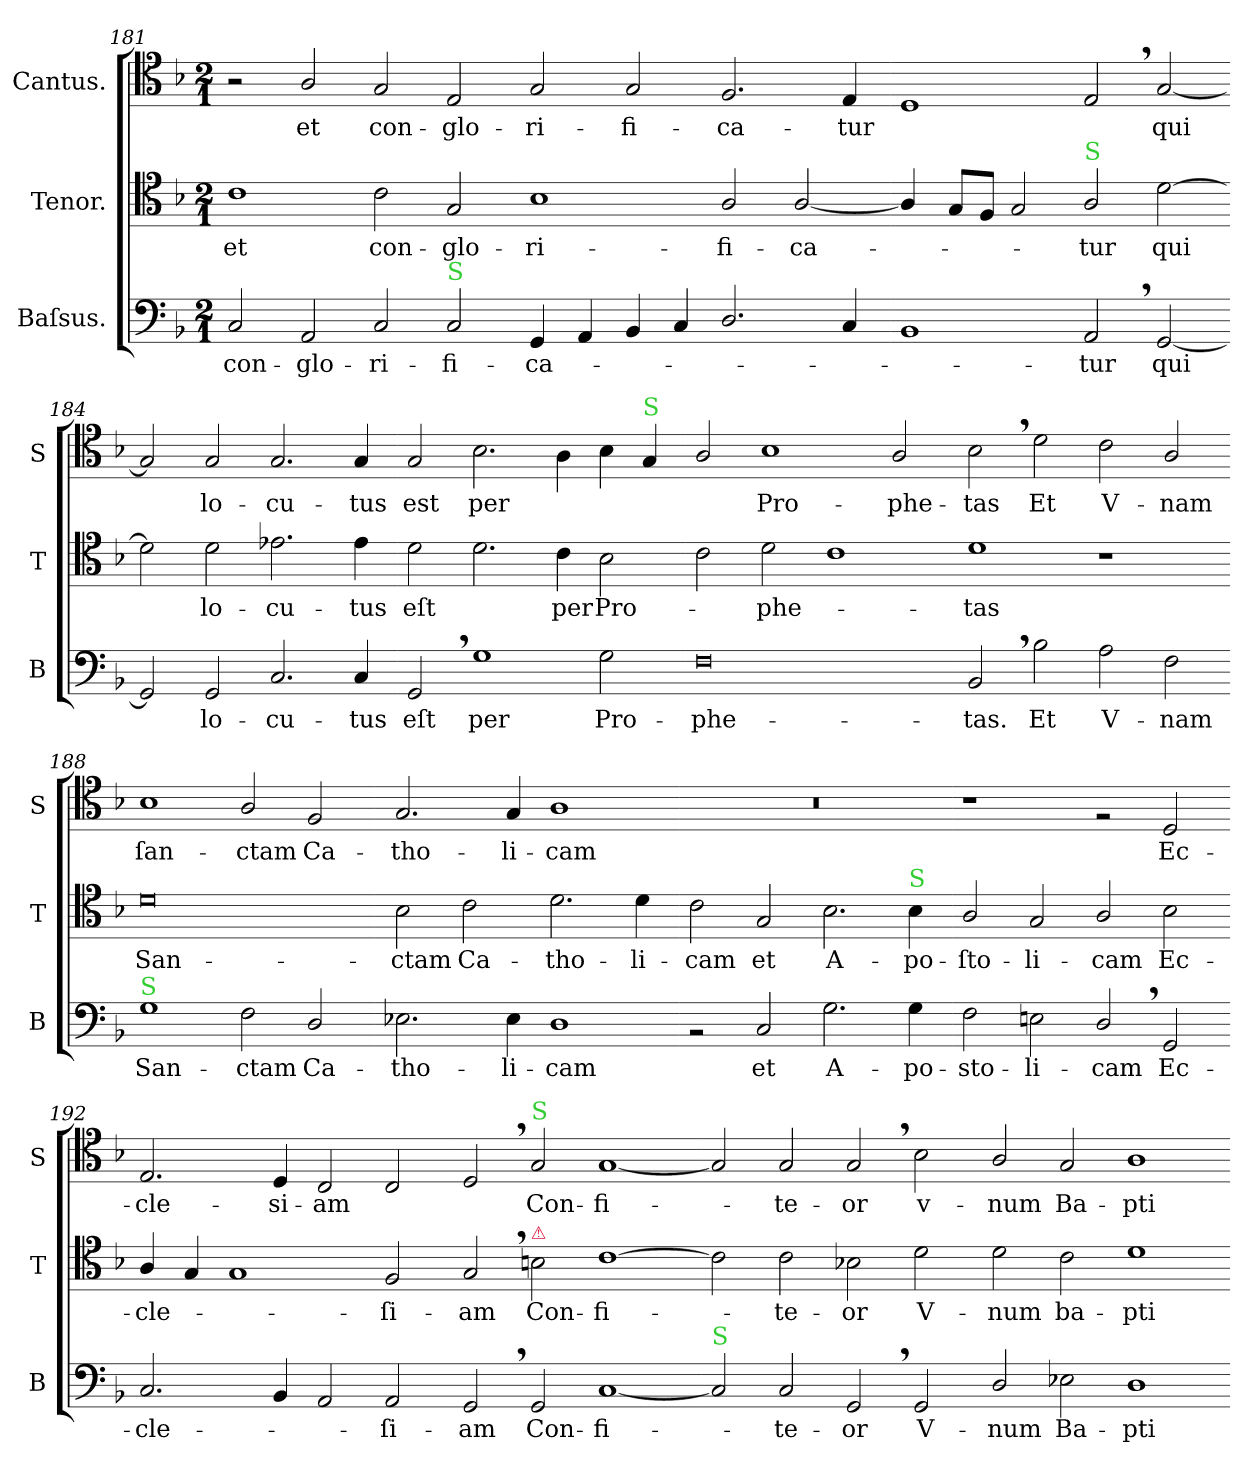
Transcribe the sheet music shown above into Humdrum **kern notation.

**kern	**text	**kern	**text	**kern	**text
*part3	*part3	*part2	*part2	*part1	*part1
*staff3	*staff3	*staff2	*staff2	*staff1	*staff1
*I"Baſsus.	*	*I"Tenor.	*	*I"Cantus.	*
*I'B	*	*I'T	*	*I'S	*
*clefF4	*	*clefC4	*	*clefC4	*
*k[b-]	*	*k[b-]	*	*k[b-]	*
*M2/1	*	*M2/1	*	*M2/1	*
=181	=181	=181	=181	=181	=181
2C/	con-	1c	et	2r	.
2AA/	-glo-	.	.	2A/	et
2C/	-ri-	2c\	con-	2G/	con-
!LO:TX:a:color=limegreen:t=S	!	!	!	!	!
2C/	-fi-	2G/	-glo-	2E/	-glo-
=182-	=182-	=182-	=182-	=182-	=182-
4GG/	-ca-	1B-	-ri-	2G/	-ri-
4AA/	.	.	.	.	.
4BB-/	.	.	.	2G/	-fi-
4C/	.	.	.	.	.
2.D/	.	2A/	-fi-	2.F/	-ca-
.	.	[2A/	-ca-	.	.
4C/	.	.	.	4E/	-tur
=183-	=183-	=183-	=183-	=183-	=183-
1BB-	.	4A/]	.	1D	.
.	.	8G/L	.	.	.
.	.	8F/J	.	.	.
.	.	2G/	.	.	.
!	!	!LO:TX:a:color=limegreen:t=S	!	!	!
2AA,</	-tur	2A/	-tur	2E,</	.
[2GG/	qui	[2d\	qui	[2G/	qui
=184-	=184-	=184-	=184-	=184-	=184-
2GG/]	.	2d\]	.	2G/]	.
2GG/	lo-	2d\	lo-	2G/	lo-
2.C/	-cu-	2.e-X\	-cu-	2.G/	-cu-
4C/	-tus	4e-\	-tus	4G/	-tus
=185-	=185-	=185-	=185-	=185-	=185-
2GG,</	eſt	2d\	eſt	2G/	est
1G	per	2.d\	.	2.B-\	per
.	.	4c\	per	4A\	.
2G\	Pro-	2B-\	Pro-	4B-\	.
!	!	!	!	!LO:TX:a:color=limegreen:t=S	!
.	.	.	.	4G/	.
=186-	=186-	=186-	=186-	=186-	=186-
0F	-phe-	2c\	.	2A/	.
.	.	2d\	-phe-	1B-	Pro-
.	.	1c	.	.	.
.	.	.	.	2A/	-phe-
=187-	=187-	=187-	=187-	=187-	=187-
2BB-,</	-tas.	1d	-tas	2B-,<\	-tas
2B-\	Et	.	.	2d\	Et
2A\	V-	1r	.	2c\	V-
2F\	-nam	.	.	2A/	-nam
=188-	=188-	=188-	=188-	=188-	=188-
!LO:TX:a:color=limegreen:t=S	!	!	!	!	!
1G	San-	0d	San-	1B-	ſan-
2F\	-ctam	.	.	2A/	-ctam
2D/	Ca-	.	.	2F/	Ca-
=189-	=189-	=189-	=189-	=189-	=189-
2.E-X\	-tho-	2B-\	-ctam	2.G/	-tho-
.	.	2c\	Ca-	.	.
4E-\	-li-	.	.	4G/	-li-
1D	-cam	2.d\	-tho-	1A	-cam
.	.	4d\	-li-	.	.
=190-	=190-	=190-	=190-	=190-	=190-
2rBB	.	2c\	-cam	0r	.
2C/	et	2G/	et	.	.
2.G\	A-	2.B-\	A-	.	.
!	!	!LO:TX:a:color=limegreen:t=S	!	!	!
4G\	-po-	4B-\	-po-	.	.
=191-	=191-	=191-	=191-	=191-	=191-
2F\	-sto-	2A/	-ſto-	1r	.
2En\	-li-	2G/	-li-	.	.
2D,</	-cam	2A/	-cam	2rF	.
2GG/	Ec-	2B-\	Ec-	2D/	Ec-
=192-	=192-	=192-	=192-	=192-	=192-
2.C/	-cle-	4A/	-cle-	2.E/	-cle-
.	.	4G/	.	.	.
.	.	1G	.	.	.
4BB-/	.	.	.	4D/	-si-
2AA/	.	.	.	2C/	-am
2AA/	-ſi-	2F/	-ſi-	2C/	.
=193-	=193-	=193-	=193-	=193-	=193-
2GG,</	-am	2G,</	-am	2D,</	.
!	!	!	!	!LO:TX:a:color=limegreen:t=S	!
!	!	!LO:TX:a:color=crimson:t=⚠	!	!	!
2GG/	Con-	2Bn\	Con-	2G/	Con-
[1C	-fi-	[1c	-fi-	[1G	-fi-
=194-	=194-	=194-	=194-	=194-	=194-
!LO:TX:a:color=limegreen:t=S	!	!	!	!	!
2C]	.	2c]	.	2G]	.
2C/	-te-	2c\	-te-	2G/	-te-
2GG,</	-or	2B-X\	-or	2G,</	-or
2GG/	V-	2d\	V-	2B-\	v-
=195-	=195-	=195-	=195-	=195-	=195-
2D/	-num	2d\	-num	2A/	-num
2E-X\	Ba-	2c\	ba-	2G/	Ba-
1D	-pti-	1d	-pti-	1A	-pti-
=-	=-	=-	=-	=-	=-
*-	*-	*-	*-	*-	*-
